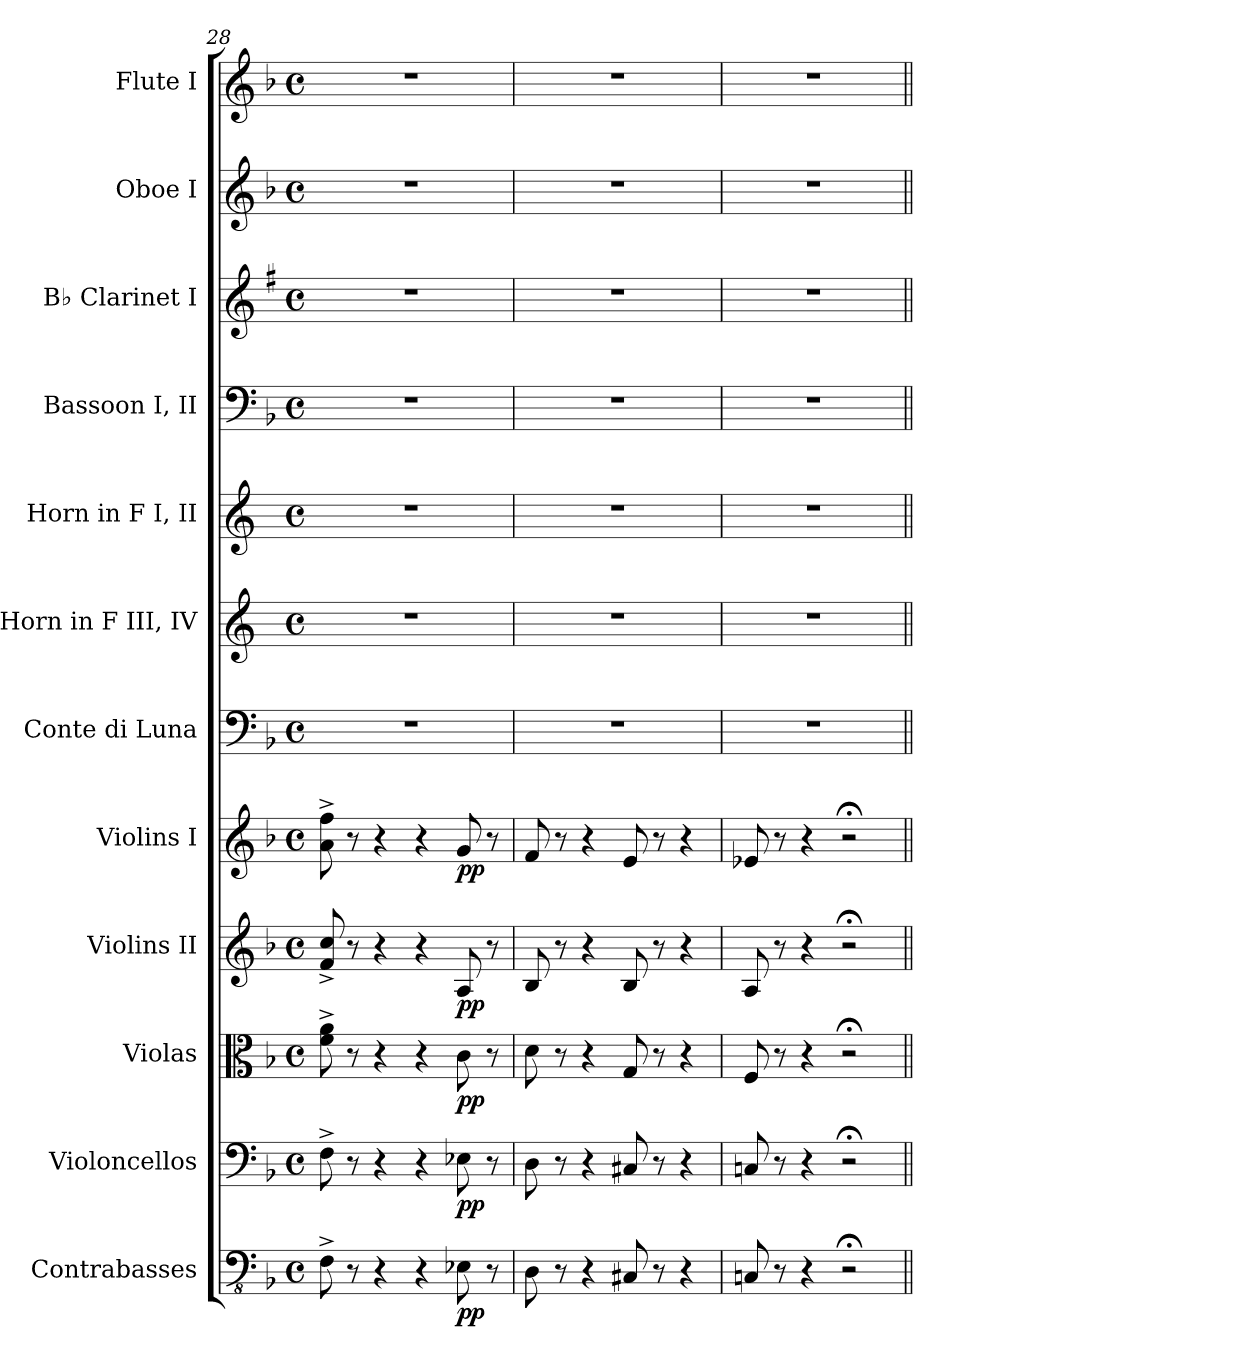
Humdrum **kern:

**kern	**dynam	**kern	**dynam	**kern	**dynam	**kern	**dynam	**kern	**dynam	**kern	**kern	**kern	**kern	**kern	**kern	**kern
*part12	*part12	*part11	*part11	*part10	*part10	*part9	*part9	*part8	*part8	*part7	*part6	*part5	*part4	*part3	*part2	*part1
*staff12	*staff12	*staff11	*staff11	*staff10	*staff10	*staff9	*staff9	*staff8	*staff8	*staff7	*staff6	*staff5	*staff4	*staff3	*staff2	*staff1
*I"Contrabasses	*	*I"Violoncellos	*	*I"Violas	*	*I"Violins II	*	*I"Violins I	*	*I"Conte di Luna	*I"Horn in F  III, IV	*I"Horn in F  I, II	*I"Bassoon I, II	*I"B♭ Clarinet I	*I"Oboe I	*I"Flute I
*I'Cb.	*	*I'Vc.	*	*I'Vla.	*	*I'Vln. II	*	*I'Vln. I	*	*I'di Luna	*	*	*I'Bsn. I, II	*I'B♭ Cl. I	*I'Ob. I	*I'Fl. I
*clefFv4	*	*clefF4	*	*clefC3	*	*clefG2	*	*clefG2	*	*clefF4	*clefG2	*clefG2	*clefF4	*clefG2	*clefG2	*clefG2
*	*	*	*	*	*	*	*	*	*	*	*ITrd4c7	*ITrd4c7	*	*ITrd1c2	*	*
*k[b-]	*	*k[b-]	*	*k[b-]	*	*k[b-]	*	*k[b-]	*	*k[b-]	*k[b-]	*k[b-]	*k[b-]	*k[b-]	*k[b-]	*k[b-]
*M4/4	*	*M4/4	*	*M4/4	*	*M4/4	*	*M4/4	*	*M4/4	*M4/4	*M4/4	*M4/4	*M4/4	*M4/4	*M4/4
*met(c)	*	*met(c)	*	*met(c)	*	*met(c)	*	*met(c)	*	*met(c)	*met(c)	*met(c)	*met(c)	*met(c)	*met(c)	*met(c)
=28	=28	=28	=28	=28	=28	=28	=28	=28	=28	=28	=28	=28	=28	=28	=28	=28
8FF^\	.	8F^\	.	8f\^ 8a\^	.	8f/^ 8cc/^	.	8a\^ 8ff\^	.	1r	1r	1r	1r	1r	1r	1r
8r	.	8r	.	8r	.	8r	.	8r	.	.	.	.	.	.	.	.
4r	.	4r	.	4r	.	4r	.	4r	.	.	.	.	.	.	.	.
4r	.	4r	.	4r	.	4r	.	4r	.	.	.	.	.	.	.	.
!	!LO:DY:b	!	!LO:DY:b	!	!LO:DY:b	!	!LO:DY:b	!	!LO:DY:b	!	!	!	!	!	!	!
8EE-X\	pp	8E-X\	pp	8c\	pp	8A/	pp	8g/	pp	.	.	.	.	.	.	.
8r	.	8r	.	8r	.	8r	.	8r	.	.	.	.	.	.	.	.
=29	=29	=29	=29	=29	=29	=29	=29	=29	=29	=29	=29	=29	=29	=29	=29	=29
8DD\	.	8D\	.	8d\	.	8B-/	.	8f/	.	1r	1r	1r	1r	1r	1r	1r
8r	.	8r	.	8r	.	8r	.	8r	.	.	.	.	.	.	.	.
4r	.	4r	.	4r	.	4r	.	4r	.	.	.	.	.	.	.	.
8CC#X/	.	8C#X/	.	8G/	.	8B-/	.	8e/	.	.	.	.	.	.	.	.
8r	.	8r	.	8r	.	8r	.	8r	.	.	.	.	.	.	.	.
4r	.	4r	.	4r	.	4r	.	4r	.	.	.	.	.	.	.	.
=30	=30	=30	=30	=30	=30	=30	=30	=30	=30	=30	=30	=30	=30	=30	=30	=30
8CCn/	.	8Cn/	.	8F/	.	8A/	.	8e-X/	.	1r	1r	1r	1r	1r	1r	1r
8r	.	8r	.	8r	.	8r	.	8r	.	.	.	.	.	.	.	.
4r	.	4r	.	4r	.	4r	.	4r	.	.	.	.	.	.	.	.
2r;<	.	2r;<	.	2r;<	.	2r;<	.	2r;<	.	.	.	.	.	.	.	.
=||	=||	=||	=||	=||	=||	=||	=||	=||	=||	=||	=||	=||	=||	=||	=||	=||
*-	*-	*-	*-	*-	*-	*-	*-	*-	*-	*-	*-	*-	*-	*-	*-	*-
